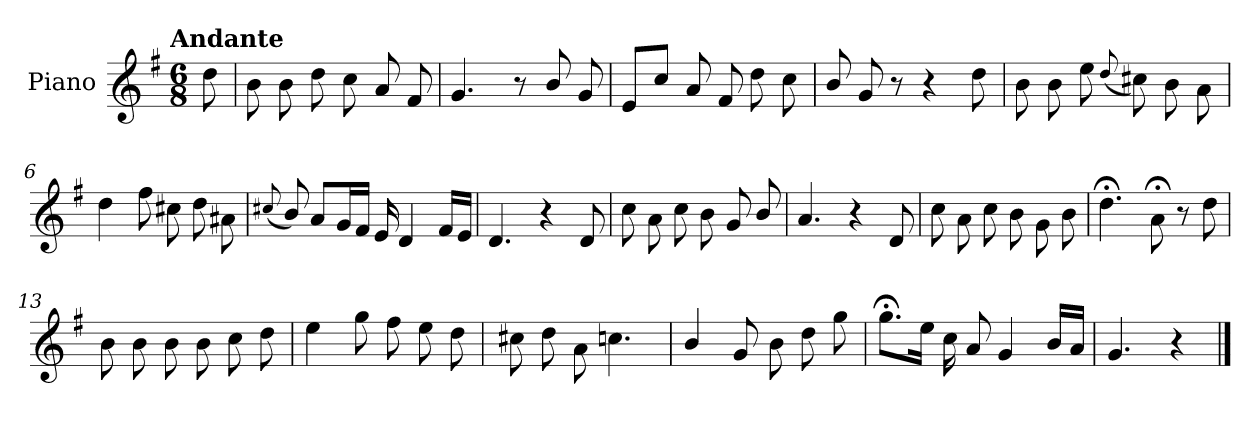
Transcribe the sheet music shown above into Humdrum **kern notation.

**kern
*part1
*staff1
*I"Piano
*I'Pno.
*clefG2
*k[f#]
!!LO:TX:omd:t=Andante
*M6/8
*MM92
=
8dd\
=1
8b\
8b\
8dd\
8cc\
8a/
8f#/
=2
4.g/
8r
8b/
8g/
=3
8e/L
8cc/J
8a/
8f#/
8dd\
8cc\
!!LO:LB:g=z
=4
8b/
8g/
8r
4r
8dd\
=5
8b\
8b\
8ee\
(<8qqdd/
8cc#X\)
8b\
8a\
=6
4dd\
8ff#\
8cc#X\
8dd\
8a#X\
=7
(<8qqcc#X/
8b/)
8a/L
16g/L
16f#/JJ
16e/
4d/
16f#/LL
16e/JJ
!!LO:LB:g=z
=8
4.d/
4r
8d/
=9
8cc\
8a\
8cc\
8b\
8g/
8b/
=10
4.a/
4r
8d/
=11
8cc\
8a\
8cc\
8b\
8g\
8b\
!!LO:LB:g=z
=12
4.dd;<\
8a;<\
8r
8dd\
=13
8b\
8b\
8b\
8b\
8cc\
8dd\
=14
4ee\
8gg\
8ff#\
8ee\
8dd\
=15
8cc#X\
8dd\
8a\
4.ccn\
!!LO:LB:g=z
=16
4b/
8g/
8b\
8dd\
8gg\
=17
8.gg;<\L
16ee\Jk
16cc\
8a/
4g/
16b/LL
16a/JJ
=18
4.g/
4r
==
*-
